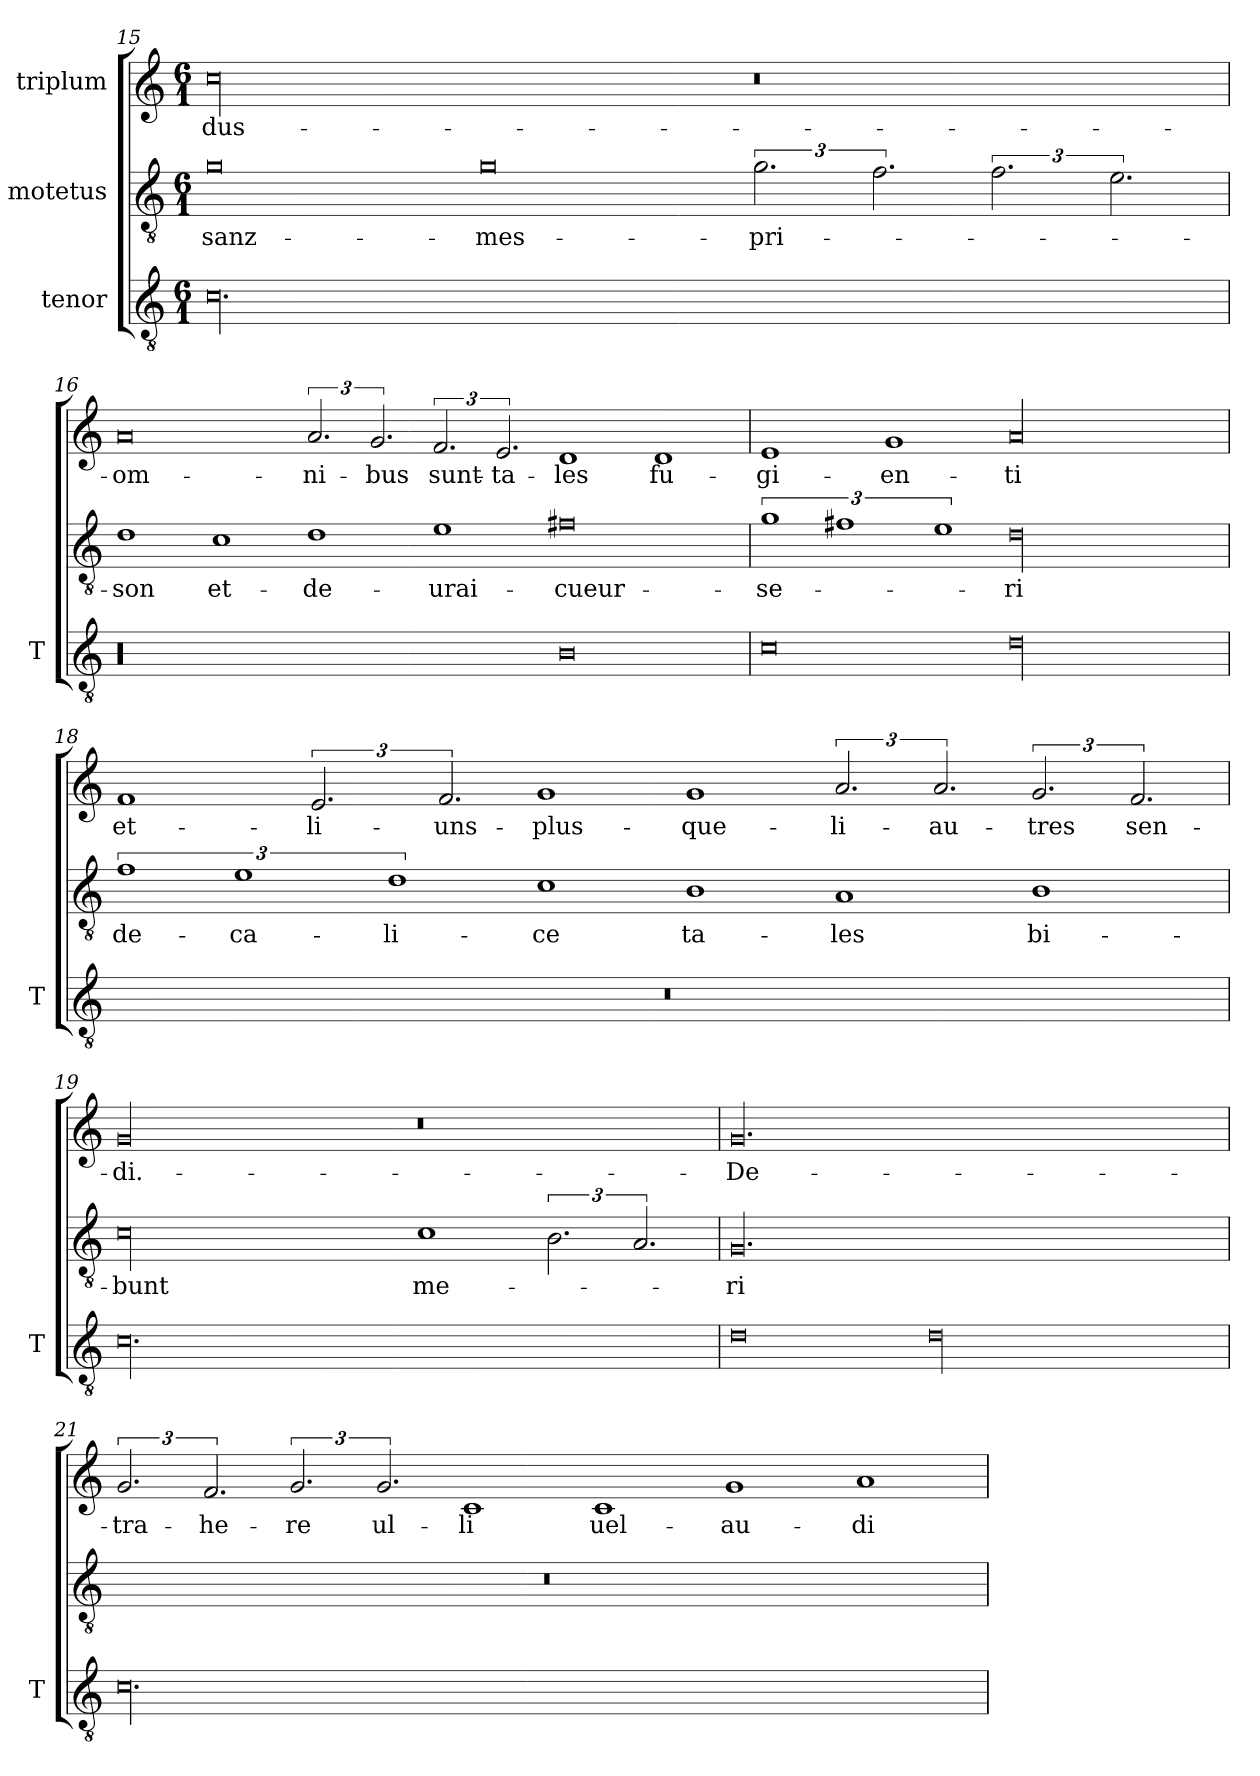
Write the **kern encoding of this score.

**kern	**kern	**text	**kern	**text
*part3	*part2	*part2	*part1	*part1
*staff3	*staff2	*staff2	*staff1	*staff1
*I"tenor	*I"motetus	*	*I"triplum	*
*I'T	*	*	*	*
*clefGv2	*clefGv2	*	*clefG2	*
*k[]	*k[]	*	*k[]	*
*C:	*C:	*	*C:	*
*M6/1	*M6/1	*	*M6/1	*
=15	=15	=15	=15	=15
00.c\	0g\	sanz-	00cc\	dus-
.	0g\	mes-	.	.
.	3.g\	-pri-	0r	.
.	3.f\	.	.	.
.	3.f\	.	.	.
.	3.e\	.	.	.
=16	=16	=16	=16	=16
00r	1d\	-son	0a/	om-
.	1c\	et-	.	.
.	1d\	de-	3.a/	-ni-
.	.	.	3.g/	-bus
.	1e\	urai-	3.f/	sunt-
.	.	.	3.e/	ta-
0B\	0f#X\	cueur-	1d/	-les
.	.	.	1d/	fu-
=17	=17	=17	=17	=17
0c\	3%2g\	se-	1e/	-gi-
.	3%2f#X\	.	.	.
.	.	.	1g/	-en-
.	3%2e\	.	.	.
00d\	00d\	-ri	00a/	-ti
=18	=18	=18	=18	=18
00.r	3%2f\	de-	1f/	et-
.	3%2e\	ca-	.	.
.	.	.	3.e/	li-
.	3%2d\	-li-	.	.
.	.	.	3.f/	uns-
.	1c\	-ce	1g/	plus-
.	1B\	ta-	1g/	que-
.	1A/	-les	3.a/	li-
.	.	.	3.a/	au-
.	1B\	bi-	3.g/	-tres
.	.	.	3.f/	sen-
=19	=19	=19	=19	=19
00.c\	00c\	-bunt	00g/	di.-
.	1c\	me-	0r	.
.	3.B\	.	.	.
.	3.A/	.	.	.
=20	=20	=20	=20	=20
0d\	00.G/	-ri	00.g/	De-
00d\	.	.	.	.
=21	=21	=21	=21	=21
00.c\	00.r	.	3.g/	-tra-
.	.	.	3.f/	-he-
.	.	.	3.g/	-re
.	.	.	3.g/	ul-
.	.	.	1c/	-li
.	.	.	1c/	uel-
.	.	.	1g/	au-
.	.	.	1a/	-di-
=	=	=	=	=
*-	*-	*-	*-	*-
